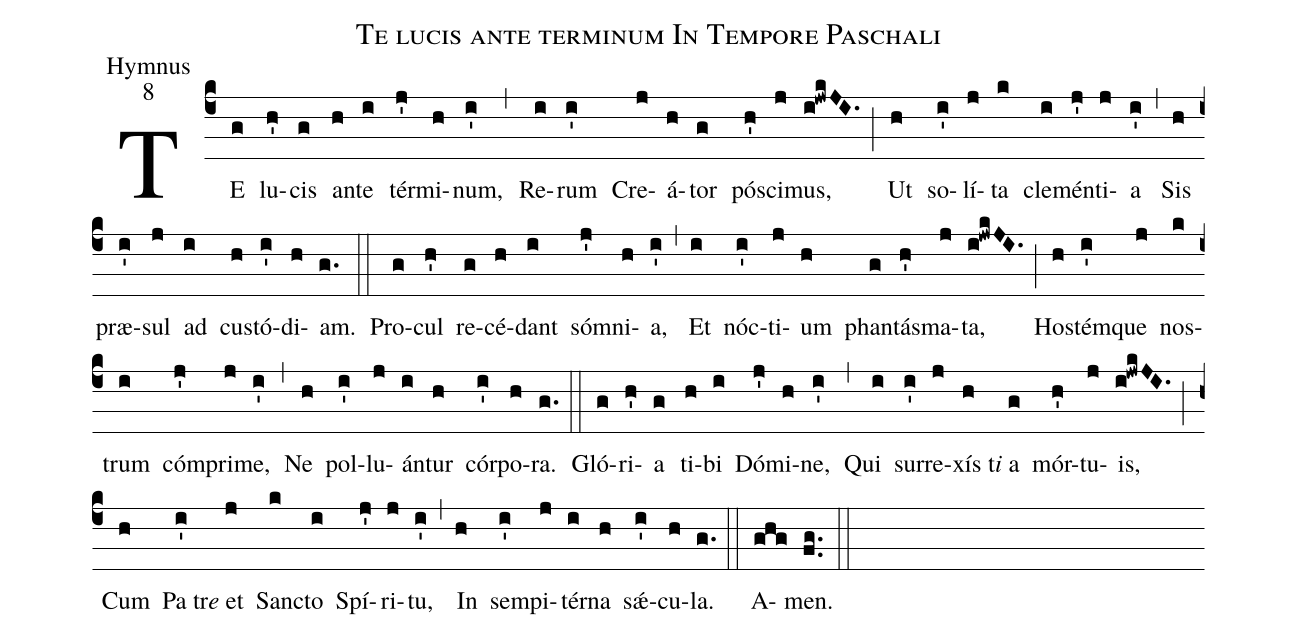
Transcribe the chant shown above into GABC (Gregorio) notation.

name:Te lucis ante terminum In Tempore Paschali;
office-part:Hymnus;
mode:8;
%%
(c4)TE(g) lu(h')cis(g) an(h)te(i) tér(j')mi(h)num,(i') (,)
Re(i)rum(i') Cre(j)á(h)tor(g) pó(h')sci(j)mus,(i!jwkJI.) (;)
Ut(h) so(i')lí(j)ta(k) cle(i)mén(j')ti(j)a(i') (,)
Sis(h) præ(i')sul(j) ad(i) cus(h)tó(i')di(h)am.(g.) (::)

Pro(g)cul(h') re(g)cé(h)dant(i) sóm(j')ni(h)a,(i') (,)
Et(i) nóc(i')ti(j)um(h) phan(g)tás(h')ma(j)ta,(i!jwkJI.) (;)
Hos(h)tém(i')que(j) nos(k)trum(i) cóm(j')pri(j)me,(i') (,)
Ne(h) pol(i')lu(j)án(i)tur(h) cór(i')po(h)ra.(g.) (::)

Gló(g)ri(h')a(g) ti(h)bi(i) Dó(j')mi(h)ne,(i') (,)
Qui(i) sur(i')re(j)xís(h)t<i>i</i>() a(g) mór(h')tu(j)is,(i!jwkJI.) (;)
Cum(h) Pa(i')tr<i>e</i>() et(j) Sanc(k)to(i) Spí(j')ri(j)tu,(i') (,)
In(h) sem(i')pi(j)tér(i)na(h) sǽ(i')cu(h)la.(g.) (::)
A(ghg)men.(fg..) (::)
